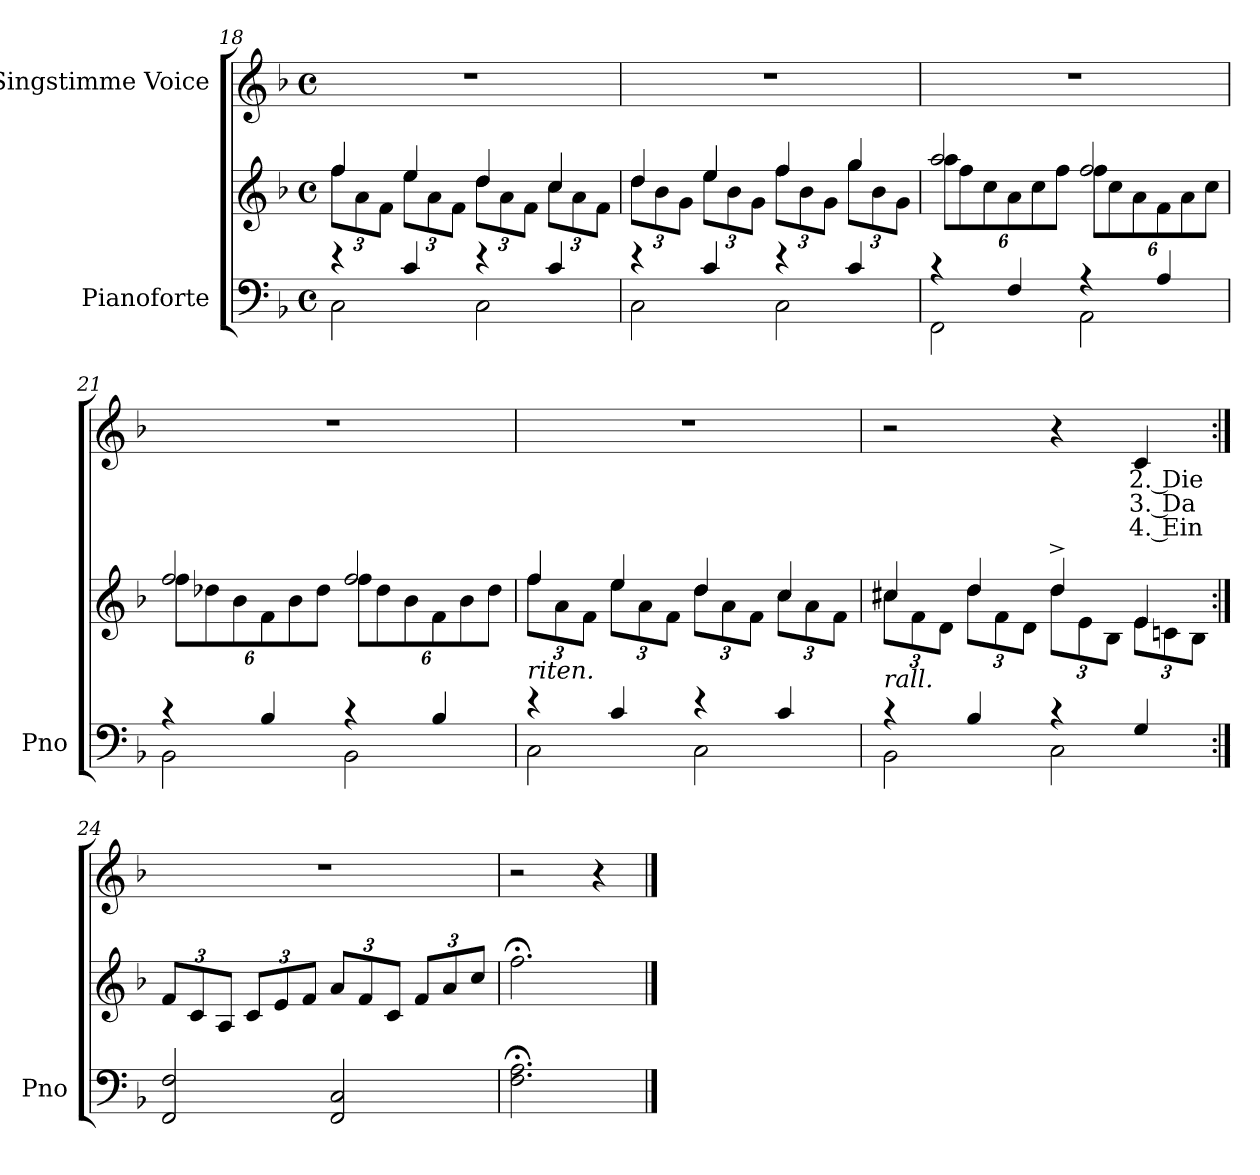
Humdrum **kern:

**kern	**kern	**kern	**text	**text	**text
*part2	*part2	*part1	*part1	*part1	*part1
*staff3	*staff2	*staff1	*staff1	*staff1	*staff1
*I"Pianoforte	*	*I"Singstimme Voice	*	*	*
*I'Pno	*	*	*	*	*
!!LO:LB:g=z
*clefF4	*clefG2	*clefG2	*	*	*
*k[b-]	*k[b-]	*k[b-]	*	*	*
*M4/4	*M4/4	*M4/4	*	*	*
*met(c)	*met(c)	*met(c)	*	*	*
=18	=18	=18	=18	=18	=18
*^	*^	*	*	*	*
*	*	*	*Xbrackettup	*	*	*	*
4r	2C\	4ff/	12ff\L	1r	.	.	.
.	.	.	12a\	.	.	.	.
.	.	.	12f\J	.	.	.	.
4c/	.	4ee/	12ee\L	.	.	.	.
.	.	.	12a\	.	.	.	.
.	.	.	12f\J	.	.	.	.
4r	2C\	4dd/	12dd\L	.	.	.	.
.	.	.	12a\	.	.	.	.
.	.	.	12f\J	.	.	.	.
4c/	.	4cc/	12cc\L	.	.	.	.
.	.	.	12a\	.	.	.	.
.	.	.	12f\J	.	.	.	.
=19	=19	=19	=19	=19	=19	=19	=19
4r	2C\	4dd/	12dd\L	1r	.	.	.
.	.	.	12b-\	.	.	.	.
.	.	.	12g\J	.	.	.	.
4c/	.	4ee/	12ee\L	.	.	.	.
.	.	.	12b-\	.	.	.	.
.	.	.	12g\J	.	.	.	.
4r	2C\	4ff/	12ff\L	.	.	.	.
.	.	.	12b-\	.	.	.	.
.	.	.	12g\J	.	.	.	.
4c/	.	4gg/	12gg\L	.	.	.	.
.	.	.	12b-\	.	.	.	.
.	.	.	12g\J	.	.	.	.
=20	=20	=20	=20	=20	=20	=20	=20
4r	2FF\	2aa/	12aa\L	1r	.	.	.
.	.	.	12ff\	.	.	.	.
.	.	.	12cc\	.	.	.	.
4F/	.	.	12a\	.	.	.	.
.	.	.	12cc\	.	.	.	.
.	.	.	12ff\J	.	.	.	.
4r	2AA\	2ff/	12ff\L	.	.	.	.
.	.	.	12cc\	.	.	.	.
.	.	.	12a\	.	.	.	.
4A/	.	.	12f\	.	.	.	.
.	.	.	12a\	.	.	.	.
.	.	.	12cc\J	.	.	.	.
!!LO:LB:g=z
=21	=21	=21	=21	=21	=21	=21	=21
4r	2BB-\	2ff/	12ff\L	1r	.	.	.
.	.	.	12dd-X\	.	.	.	.
.	.	.	12b-\	.	.	.	.
4B-/	.	.	12f\	.	.	.	.
.	.	.	12b-\	.	.	.	.
.	.	.	12dd-\J	.	.	.	.
4r	2BB-\	2ff/	12ff\L	.	.	.	.
.	.	.	12dd-\	.	.	.	.
.	.	.	12b-\	.	.	.	.
4B-/	.	.	12f\	.	.	.	.
.	.	.	12b-\	.	.	.	.
.	.	.	12dd-\J	.	.	.	.
!!LO:LB:g=z
=22	=22	=22	=22	=22	=22	=22	=22
!	!	!LO:TX:b:i:t=riten.	!	!	!	!	!
4r	2C\	4ff/	12ff\L	1r	.	.	.
.	.	.	12a\	.	.	.	.
.	.	.	12f\J	.	.	.	.
4c/	.	4ee/	12ee\L	.	.	.	.
.	.	.	12a\	.	.	.	.
.	.	.	12f\J	.	.	.	.
4r	2C\	4dd/	12dd\L	.	.	.	.
.	.	.	12a\	.	.	.	.
.	.	.	12f\J	.	.	.	.
4c/	.	4cc/	12cc\L	.	.	.	.
.	.	.	12a\	.	.	.	.
.	.	.	12f\J	.	.	.	.
=23	=23	=23	=23	=23	=23	=23	=23
!	!	!LO:TX:b:i:t=rall.	!	!	!	!	!
4r	2BB-\	4cc#X/	12cc#\L	2r	.	.	.
.	.	.	12f\	.	.	.	.
.	.	.	12d\J	.	.	.	.
4B-/	.	4dd/	12dd\L	.	.	.	.
.	.	.	12f\	.	.	.	.
.	.	.	12d\J	.	.	.	.
4r	2C\	4dd^/	12dd\L	4r	.	.	.
.	.	.	12e\	.	.	.	.
.	.	.	12B-\J	.	.	.	.
!	!	!	!	!	!LO:LY:b	!LO:LY:b	!LO:LY:b
4G/	.	4e/	12e\L	4c/	2. Die	3. Da	4. Ein
.	.	.	12cn\	.	.	.	.
.	.	.	12B-\J	.	.	.	.
*v	*v	*	*	*	*	*	*
*	*v	*v	*	*	*	*
=24:|!	=24:|!	=24:|!	=24:|!	=24:|!	=24:|!
2FF/ 2F/	12f/L	1r	.	.	.
.	12c/	.	.	.	.
.	12A/J	.	.	.	.
.	12c/L	.	.	.	.
.	12e/	.	.	.	.
.	12f/J	.	.	.	.
2FF/ 2C/	12a/L	.	.	.	.
.	12f/	.	.	.	.
.	12c/J	.	.	.	.
.	12f/L	.	.	.	.
.	12a/	.	.	.	.
.	12cc/J	.	.	.	.
!!LO:PB:g=z
=25	=25	=25	=25	=25	=25
2.F\;< 2.A\;<	2.ff;<\	2r	.	.	.
.	.	4r	.	.	.
==	==	==	==	==	==
*-	*-	*-	*-	*-	*-
